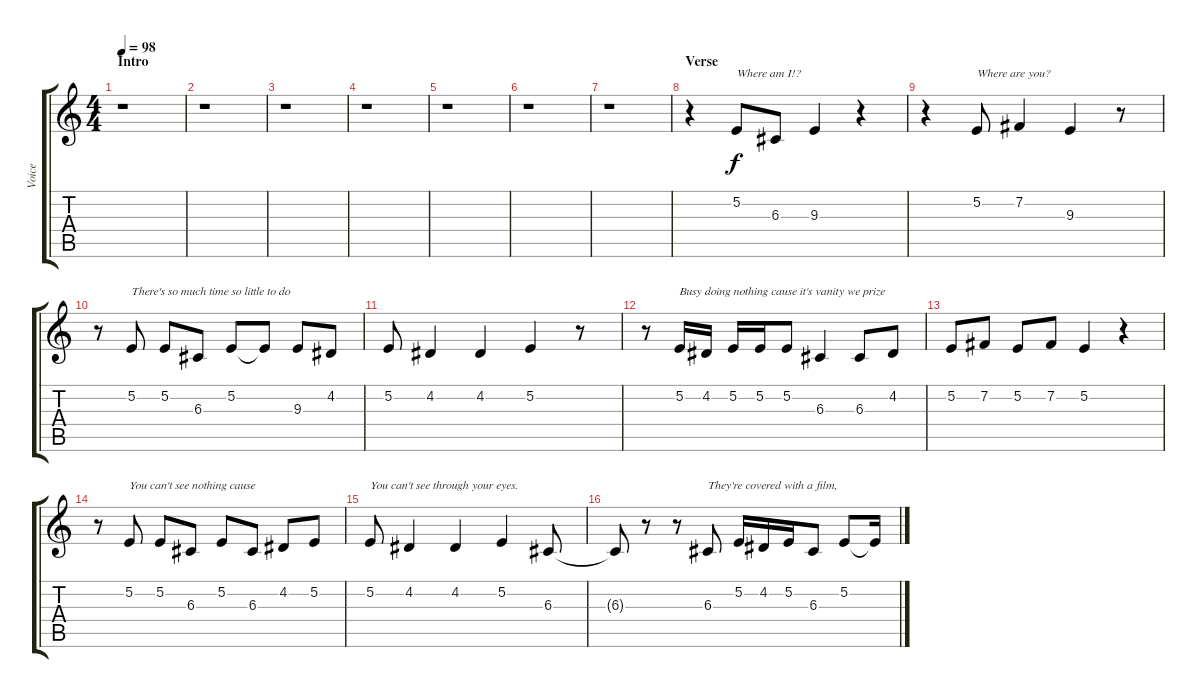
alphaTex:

\track ("Voice" "Voice") {instrument englishhorn}
\staff {score tabs}
\tuning (E4 B3 G3 D3 A2 E2) {hide}
\ts (4 4)
\section ("" "Intro")
\tempo 98
\clef g2
\ks c
r.1{dy f instrument englishhorn} |
r.1 |
r.1 |
r.1 |
r.1 |
r.1 |
r.1 |
\section ("" "Verse")
r.4 5.2.8{txt "Where am I!?"} 6.3.8 9.3.4 r.4 |
r.4 5.2.8{txt "Where are you?"} 7.2.4 9.3.4 r.8 |
r.8 5.2.8{txt "There's so much time so little to do"} 5.2.8 6.3.8 5.2.8 5.2{t}.8 9.3.8 4.2.8 |
5.2.8 4.2.4 4.2.4 5.2.4 r.8 |
r.8 5.2.16{txt "Busy doing nothing cause it's vanity we prize"} 4.2.16 5.2.16 5.2.16 5.2.8 6.3.4 6.3.8 4.2.8 |
5.2.8 7.2.8 5.2.8 7.2.8 5.2.4 r.4 |
r.8 5.2.8{txt "You can't see nothing cause "} 5.2.8 6.3.8 5.2.8 6.3.8 4.2.8 5.2.8 |
5.2.8{txt "You can't see through your eyes."} 4.2.4 4.2.4 5.2.4 6.3.8 |
6.3{t}.8 r.8 r.8 6.3.8{txt "They're covered with a film,"} 5.2.16 4.2.16 5.2.16 6.3.8 5.2.8 5.2{t}.16
